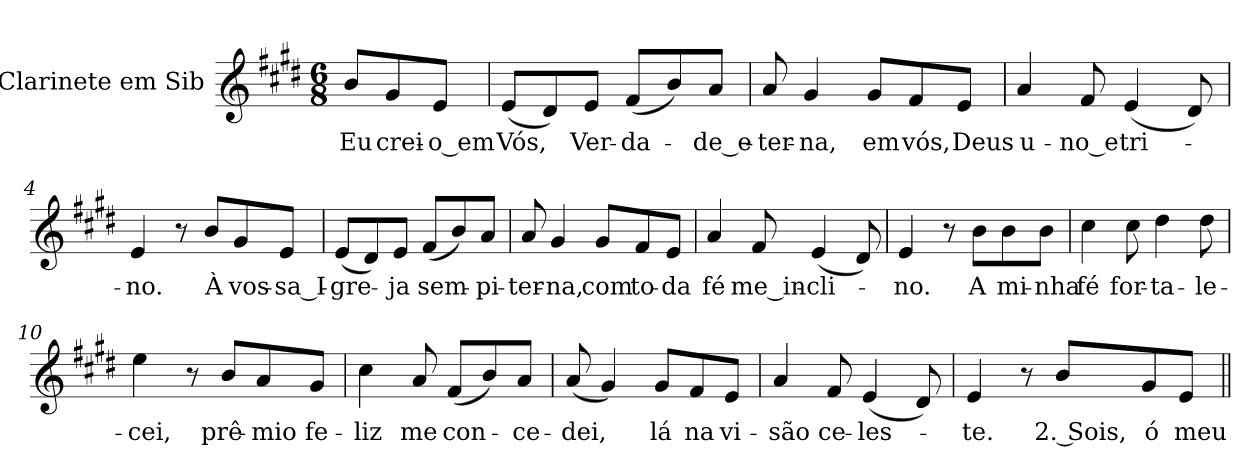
**kern	**text
*part1	*part1
*staff1	*staff1
*I"Clarinete em Sib	*
*I'Cl.	*
!!LO:PB:g=z
*clefG2	*
*ITrd1c2	*
*k[f#c#]	*
*D:	*
*M6/8	*
*MM64	*
=	=
!	!LO:LY:b:color=#000000
8ai/L	Eu
!	!LO:LY:b:color=#000000
8f#i/	crei-
!	!LO:LY:b:color=#000000
8di/J	-o_em
=1	=1
!	!LO:LY:b:color=#000000
(8di/L	Vós,
8c#i/)	.
!	!LO:LY:b:color=#000000
8di/J	Ver-
!	!LO:LY:b:color=#000000
(8ei/L	-da-
8ai/)	.
!	!LO:LY:b:color=#000000
8gi/J	-de_e-
=2	=2
!	!LO:LY:b:color=#000000
8gi/	-ter-
!	!LO:LY:b:color=#000000
4f#i/	-na,
!	!LO:LY:b:color=#000000
8f#i/L	em
!	!LO:LY:b:color=#000000
8ei/	vós,
!	!LO:LY:b:color=#000000
8di/J	Deus
=3	=3
!	!LO:LY:b:color=#000000
4gi/	u-
!	!LO:LY:b:color=#000000
8ei/	-no_e
!	!LO:LY:b:color=#000000
(4di/	tri-
8c#i/)	.
=4	=4
!	!LO:LY:b:color=#000000
4di/	-no.
8r	.
!	!LO:LY:b:color=#000000
8ai/L	À
!	!LO:LY:b:color=#000000
8f#i/	vos-
!	!LO:LY:b:color=#000000
8di/J	-sa_I-
!!LO:LB:g=z
=5	=5
!	!LO:LY:b:color=#000000
(8di/L	-gre-
8c#i/)	.
!	!LO:LY:b:color=#000000
8di/J	-ja
!	!LO:LY:b:color=#000000
(8ei/L	sem-
8ai/)	.
!	!LO:LY:b:color=#000000
8gi/J	-pi-
=6	=6
!	!LO:LY:b:color=#000000
8gi/	-ter-
!	!LO:LY:b:color=#000000
4f#i/	-na,
!	!LO:LY:b:color=#000000
8f#i/L	com
!	!LO:LY:b:color=#000000
8ei/	to-
!	!LO:LY:b:color=#000000
8di/J	-da
=7	=7
!	!LO:LY:b:color=#000000
4gi/	fé
!	!LO:LY:b:color=#000000
8ei/	me_in-
!	!LO:LY:b:color=#000000
(4di/	-cli-
8c#i/)	.
=8	=8
!	!LO:LY:b:color=#000000
4di/	-no.
8r	.
!	!LO:LY:b:color=#000000
8ai\L	A
!	!LO:LY:b:color=#000000
8ai\	mi-
!	!LO:LY:b:color=#000000
8ai\J	-nha
=9	=9
!	!LO:LY:b:color=#000000
4bi\	fé
!	!LO:LY:b:color=#000000
8bi\	for-
!	!LO:LY:b:color=#000000
4cc#i\	-ta-
!	!LO:LY:b:color=#000000
8cc#i\	-le-
=10	=10
!	!LO:LY:b:color=#000000
4ddi\	-cei,
8r	.
!	!LO:LY:b:color=#000000
8ai/L	prê-
!	!LO:LY:b:color=#000000
8gi/	-mio
!	!LO:LY:b:color=#000000
8f#i/J	fe-
!!LO:LB:g=z
=11	=11
!	!LO:LY:b:color=#000000
4bi\	-liz
!	!LO:LY:b:color=#000000
8gi/	me
!	!LO:LY:b:color=#000000
(8ei/L	con-
8ai/)	.
!	!LO:LY:b:color=#000000
8gi/J	-ce-
=12	=12
!	!LO:LY:b:color=#000000
(8gi/	-dei,
4f#i/)	.
!	!LO:LY:b:color=#000000
8f#i/L	lá
!	!LO:LY:b:color=#000000
8ei/	na
!	!LO:LY:b:color=#000000
8di/J	vi-
=13	=13
!	!LO:LY:b:color=#000000
4gi/	-são
!	!LO:LY:b:color=#000000
8ei/	ce-
!	!LO:LY:b:color=#000000
(4di/	-les-
8c#i/)	.
=14	=14
!	!LO:LY:b:color=#000000
4di/	-te.
8r	.
!	!LO:LY:b:color=#000000
8ai/L	2. Sois,
!	!LO:LY:b:color=#000000
8f#i/	ó
!	!LO:LY:b:color=#000000
8di/J	meu
=||	=||
*-	*-
